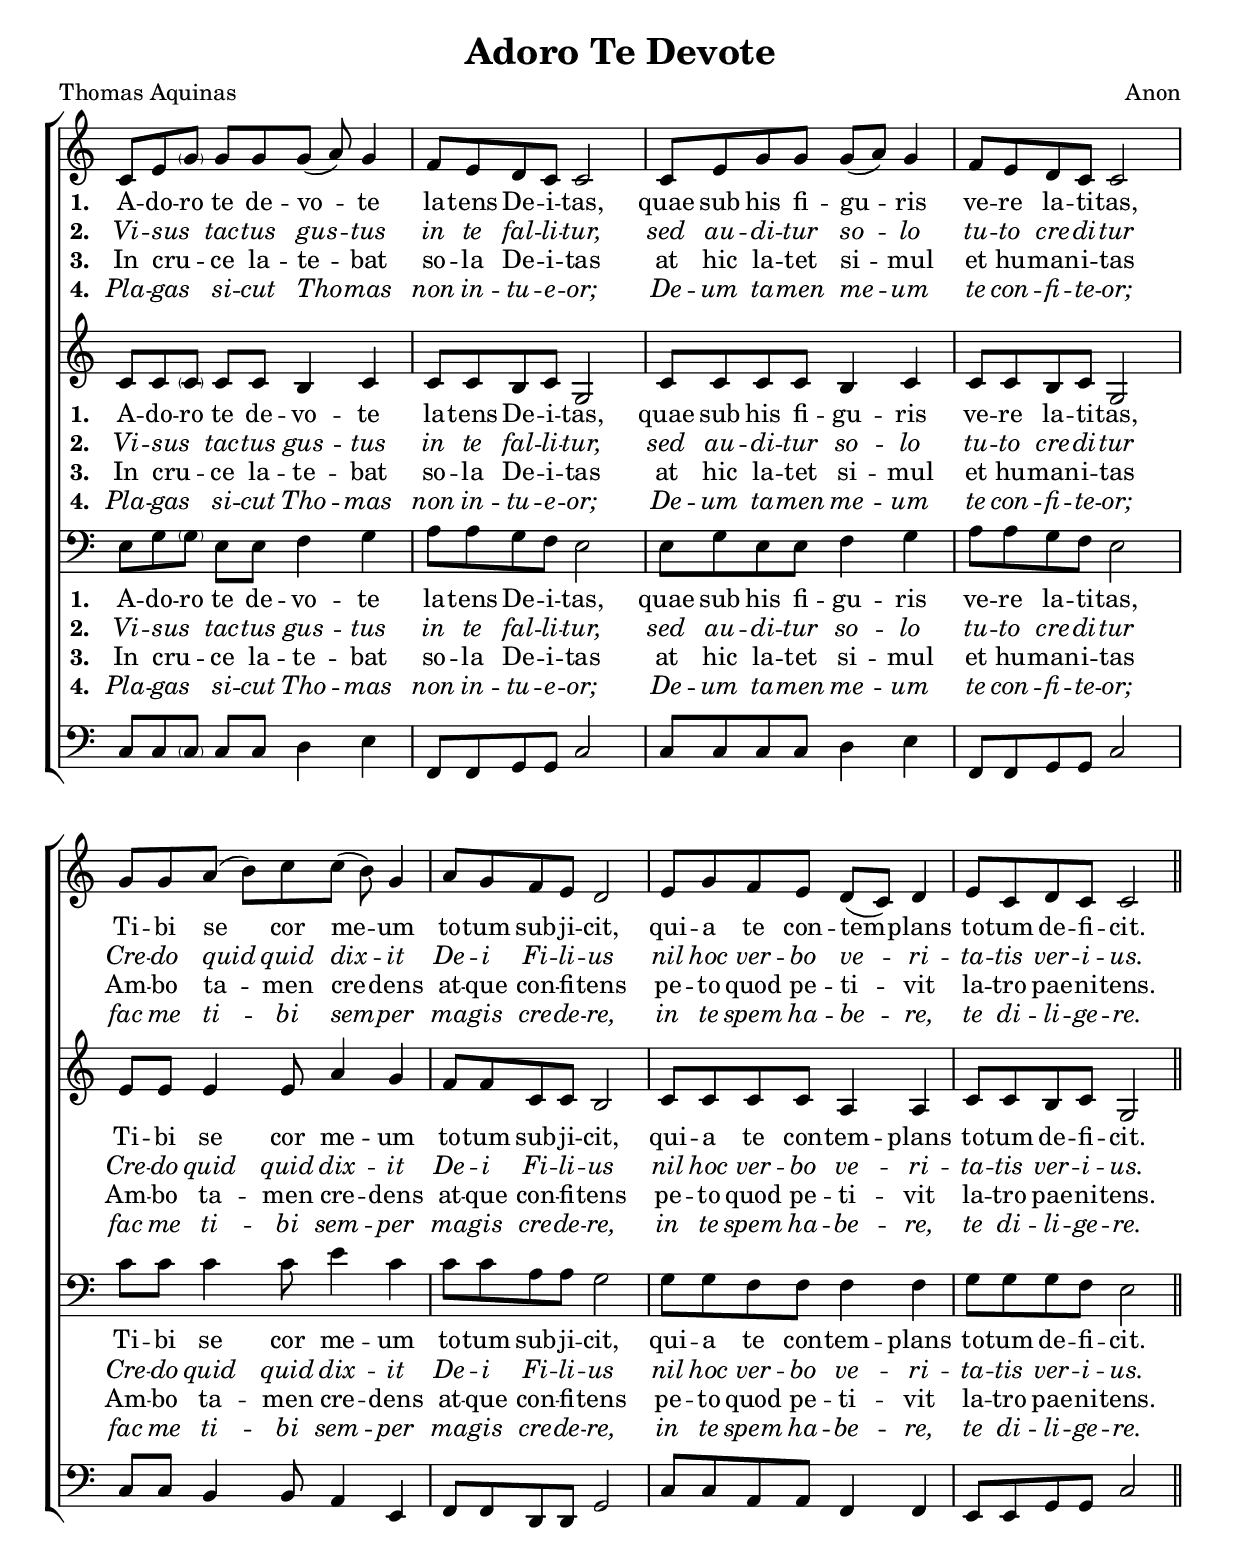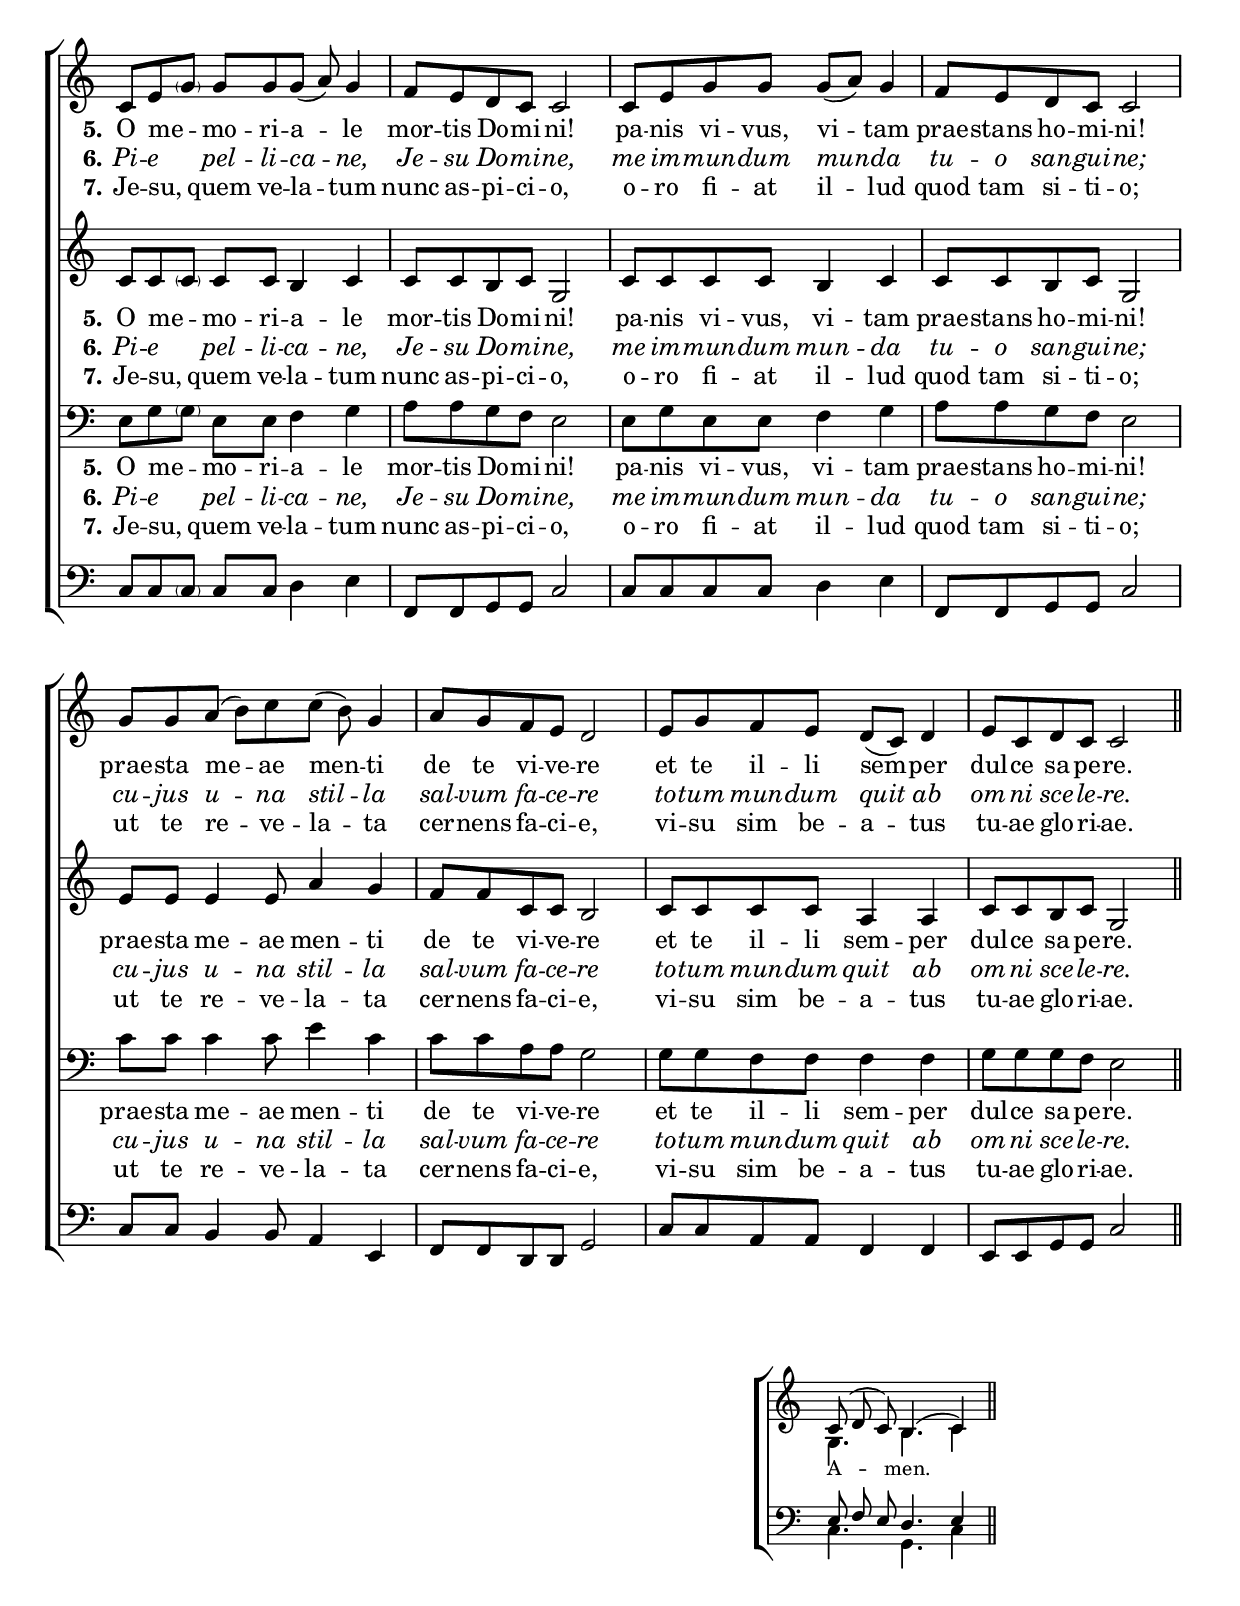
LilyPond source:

\version "2.24"

\header {
  title = "Adoro Te Devote"
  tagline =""
composer = "Anon"
poet = "Thomas Aquinas"
}

%%%%%%%%%%%%%%%%%%%%%%%%%%%%%%% Macros

%%% macro to specify a partial measure in the middle of a piece.
%%% Manual does not recommend using \partial in the middle of a piece.
%%% In this case, the macro specifies that 2 1/2 notes in a 4/2 measure have past,
%%% hence we are halfway through the measure
halfmeasure =  \set Score.measurePosition = #(ly:make-moment 2 2)

%%% merge. Macro to pull note slightly leftwards.  Used to produce those partially merged wholenotes 

%merge = \once \override NoteColumn #'force-hshift = #-0.01

%%%%%%%%%%%%%%%%%%%%%%%%%%%%%%% End of Macro Definitions


%%% SATB Voices

global = {
  \time 9/8
  \key c \major
  \set Staff.midiInstrument = "church organ"
}

soprano = \relative c' { 
c8 e \parenthesize g g g g( a) g4 \bar "|" \time 4/4 f8 e d c c2 \bar "|"
c8 e g g g( a) g4 \bar "|" f8 e d c c2 \bar "|"
\time 9/8 g'8 g a( b) c c( b) g4 \bar "|" \time 4/4 a8 g f e d2 \bar "|"
e8 g f e d( c) d4 \bar "|" e8 c d c c2 \bar "||"
}

alto = \relative c' { 
c8 c \parenthesize c c c b4 c c8 c b c g2
c8 c c c b4 c c8 c b c g2
e'8 e e4 e8 a4 g f8 f c c b2
c8 c c c a4 a c8 c b c g2
}

tenor = \relative c { \clef bass
e8 g \parenthesize g e e f4 g a8 a g f e2
e8 g e e f4 g a8 a g f e2
c'8 c c4 c8 e4 c c8 c a a g2
g8 g f f f4 f g8 g g f e2
}

bass = \relative c { \clef bass
c8 c \parenthesize c c c d4 e f,8 f g g c2
c8 c c c d4 e f,8 f g g c2
c8 c b4 b8 a4 e f8 f d d g2
c8 c a a f4 f e8 e g g c2
}

firstWords = \lyricmode
{
    %\override Score . LyricText #'font-size = #-1
    %\override Score . LyricHyphen #'minimum-distance = #1
    %\override Score . LyricSpace #'minimum-distance = #0.8
    % \override Score . LyricText #'font-name = #"Gentium"
    % \override Score . LyricText #'self-alignment-X = #-1
    \set stanza = "1. "
    %\set vocalName = "Men/Women/Unison/SATB"
A -- do -- ro te de -- vo -- te la -- tens De -- i -- tas,
quae sub his fi -- gu -- ris ve -- re la -- ti -- tas,
Ti -- bi se cor me -- um to -- tum sub -- ji -- cit,
qui -- a te con -- tem -- plans to -- tum de -- fi -- cit.	
}
secondWords = \lyricmode
{
    \set stanza = "2. "
\override LyricText #'font-shape = #'italic
Vi -- sus  _ tac -- tus gus -- tus in te fal -- li -- tur,
sed au -- di -- tur so -- lo tu -- to cre -- di -- tur
Cre -- do quid quid dix -- it De -- i Fi -- li -- us
nil hoc ver -- bo ve -- ri -- ta -- tis ver -- i -- us.
}
thirdWords = \lyricmode
{
\set stanza = "3. " 
In cru -- _ -- ce la -- te -- bat so -- la De -- i -- tas
at hic la -- tet si -- mul et hu -- man -- i -- tas
Am -- bo ta -- men cre -- dens at -- que con -- fi -- tens
pe -- to quod pe -- ti -- vit la -- tro pae -- ni -- tens.
}
	
fourthWords = \lyricmode
{
\set stanza = "4. "
\override LyricText #'font-shape = #'italic
Pla -- gas _ si -- cut Tho -- mas non in -- tu -- e -- or;
De -- um ta -- men  me -- um te con -- fi -- te -- or;
 fac me ti -- bi sem -- per ma -- gis cre -- de -- re,
in te spem ha -- be -- re, te di -- li -- ge -- re.
}
	
fifthWords = \lyricmode
{
\set stanza = "5."
O me -- _ -- mo -- ri -- a -- le mor -- tis Do -- mi -- ni!
pa -- nis vi -- vus, vi -- tam prae -- stans ho -- mi -- ni!
prae -- sta me -- ae men -- ti de te vi -- ve -- re
et te il -- li sem -- per dul -- ce sa -- pe -- re.
}

sixthWords = \lyricmode
{
\set stanza = "6."
\override LyricText #'font-shape = #'italic
Pi -- e _ pel -- li -- ca -- ne, Je -- su Do -- mi -- ne,
me im -- mun -- dum mun -- da tu -- o san -- gui -- ne;
cu -- jus u -- na stil -- la sal -- vum fa -- ce -- re
to -- tum mun -- dum quit ab om -- ni sce -- le -- re.
}

seventhWords = \lyricmode
{
\set stanza = "7."
Je -- su, _ quem ve -- la -- tum nunc as -- pi -- ci -- o,
o -- ro fi -- at il -- lud quod tam si -- ti -- o;
ut te re -- ve -- la -- ta cer -- nens fa -- ci -- e,
vi -- su sim be -- a -- tus tu -- ae glo -- ri -- ae.
}

#(ly:set-option 'point-and-click #f)

\paper {
  #(set-paper-size "a4")
%  annotate-spacing = ##t
  print-page-number = ##f
  ragged-last-bottom = ##t
  ragged-bottom = ##t
}


\book {

%%% Score block	
	
\score{
\new ChoirStaff	
<<
	\context Staff = upper << 
	\context Voice = sopranos { \global \soprano }
	\context Lyrics = sopranos \lyricsto sopranos \firstWords
	\context Lyrics = sopranosTwo \lyricsto sopranos \secondWords
	\context Lyrics = sopranosThree \lyricsto sopranos \thirdWords
	\context Lyrics = sopranosFour \lyricsto sopranos \fourthWords
			>>
        \context Staff = subupper <<
	\context Voice = altos    { \global \alto }
	\context Lyrics = altos \lyricsto altos \firstWords
	\context Lyrics = altosTwo \lyricsto altos \secondWords
	\context Lyrics = altosThree \lyricsto altos \thirdWords
	\context Lyrics = altosFour \lyricsto altos \fourthWords
	                      >>
	\context Staff = lower <<
	\context Voice = tenors { \global \tenor }
	\context Lyrics = tenors \lyricsto tenors \firstWords
	\context Lyrics = tenorsTwo \lyricsto tenors \secondWords
	\context Lyrics = tenorsThree \lyricsto tenors \thirdWords
	\context Lyrics = tenorsFour \lyricsto tenors \fourthWords
        			>>
	\context Staff = sublower <<    
	\context Voice = basses { \global \bass }
	%\context Lyrics = basses \lyricsto basses \firstWords
	%\context Lyrics = bassesTwo \lyricsto basses \secondWords
	%\context Lyrics = bassesThree \lyricsto basses \thirdWords
	%\context Lyrics = bassesFour \lyricsto basses \fourthWords
			        >>
>>
\layout {
		indent=0
		\context { \Score \remove "Bar_number_engraver" }
		\context { \Staff \remove "Time_signature_engraver" }
		\context { \Score \remove "Mark_engraver"  }
                \context { \Staff \consists "Mark_engraver"  }
	} %%% close layout

%%% Hymn Midi	

\midi { \context { \Score tempoWholesPerMinute = #(ly:make-moment 60 4)}} 

} %%% Score bracket

%%% Verses 5,6,7

\score{
\new ChoirStaff	
<<
	\context Staff = upper << 
	\context Voice = sopranos { \global \soprano }
	\context Lyrics = sopranos \lyricsto sopranos \fifthWords
	\context Lyrics = sopranosTwo \lyricsto sopranos \sixthWords
	\context Lyrics = sopranosThree \lyricsto sopranos \seventhWords
	%\context Lyrics = sopranosFour \lyricsto sopranos \fourthWords
			>>
        \context Staff = subupper <<
	\context Voice = altos    { \global \alto }
	\context Lyrics = altos \lyricsto altos \fifthWords
	\context Lyrics = altosTwo \lyricsto altos \sixthWords
	\context Lyrics = altosThree \lyricsto altos \seventhWords
	%\context Lyrics = altosFour \lyricsto altos \fourthWords
	                      >>
	\context Staff = lower <<
	\context Voice = tenors { \global \tenor }
	\context Lyrics = tenors \lyricsto tenors \fifthWords
	\context Lyrics = tenorsTwo \lyricsto tenors \sixthWords
	\context Lyrics = tenorsThree \lyricsto tenors \seventhWords
	%\context Lyrics = tenorsFour \lyricsto tenors \fourthWords
        			>>
	\context Staff = sublower <<    
	\context Voice = basses { \global \bass }
	%\context Lyrics = basses \lyricsto basses \firstWords
	%\context Lyrics = bassesTwo \lyricsto basses \secondWords
	%\context Lyrics = bassesThree \lyricsto basses \thirdWords
	%\context Lyrics = bassesFour \lyricsto basses \fourthWords
			        >>
>>
\layout {
		indent=0
		\context { \Score \remove "Bar_number_engraver" }
		\context { \Staff \remove "Time_signature_engraver" }
		\context { \Score \remove "Mark_engraver"  }
                \context { \Staff \consists "Mark_engraver"  }
	} %%% close layout
}

%%% Lyrics titles

%%% Amen score block
\score{
  \new ChoirStaff
   <<
        \context Staff = upper \with { fontSize = #-1  \override StaffSymbol.staff-space = #(magstep -1) }  
	                      << 
	\context Voice = "sopranos" { \relative c' { \clef treble \global \voiceOne c8( d c) b4.( c4) \bar "||" }}
	\context Voice = "altos"    { \relative c' { \clef treble \global \voiceTwo g4. b4. c4 \bar "||" }}
	                      >>
			  
	\context Lyrics \lyricsto "altos" {\override LyricText.font-size = #-1  A -- men. }
	
	\context Staff = lower \with { fontSize = #-1  \override StaffSymbol.staff-space = #(magstep -1) }  
	                       << 
	\context Voice = "tenors" { \relative c { \clef bass \global \voiceThree e8 f e d4. e4 \bar "||" }}
	\context Voice = "basses" { \relative c { \clef bass \global \voiceFour  c4. g4. c4 \bar "||" }}
			        >> 
  >>			      
\header { breakbefore = ##f piece = " " opus = " " }

\layout { 
	\context { \Score timing = ##f }
	ragged-right = ##t
	indent = 12\cm
	\context { \Staff \remove Time_signature_engraver }

       } %%% close layout

%%% Amen Midi
\midi { \context { \Score tempoWholesPerMinute = #(ly:make-moment 60 2) }} 

}


} %%% book bracket
